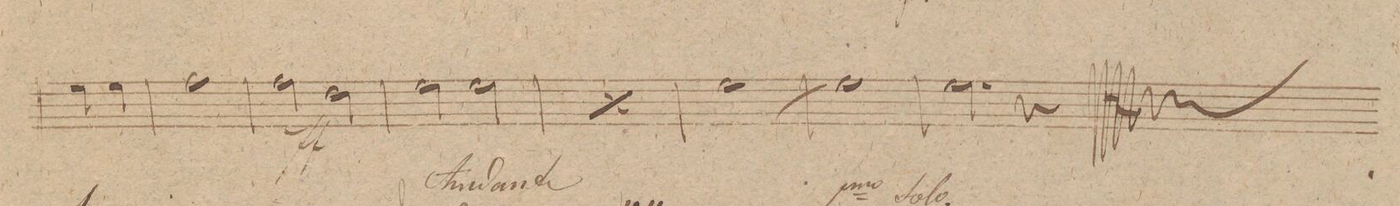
**kern	**dynam
*I"Clarnetto. in A.	*
*clefG2	*
*k[f#c#g#]	*
*met(c)	*
*M4/4	*
4cc#\	.
4cc#\	.
=86	=86
1dd	.
=87	=87
2dd\	ff
2b\	.
=88	=88
2cc#\	.
2cc#\	.
=89	=89
*rep	*
2cc#\	.
2cc#\	.
*Xrep	*
=90	=90
[1cc#	.
=91	=91
1cc#]	.
=92	=92
2.cc#\	.
4r	.
==	==
*-	*-
